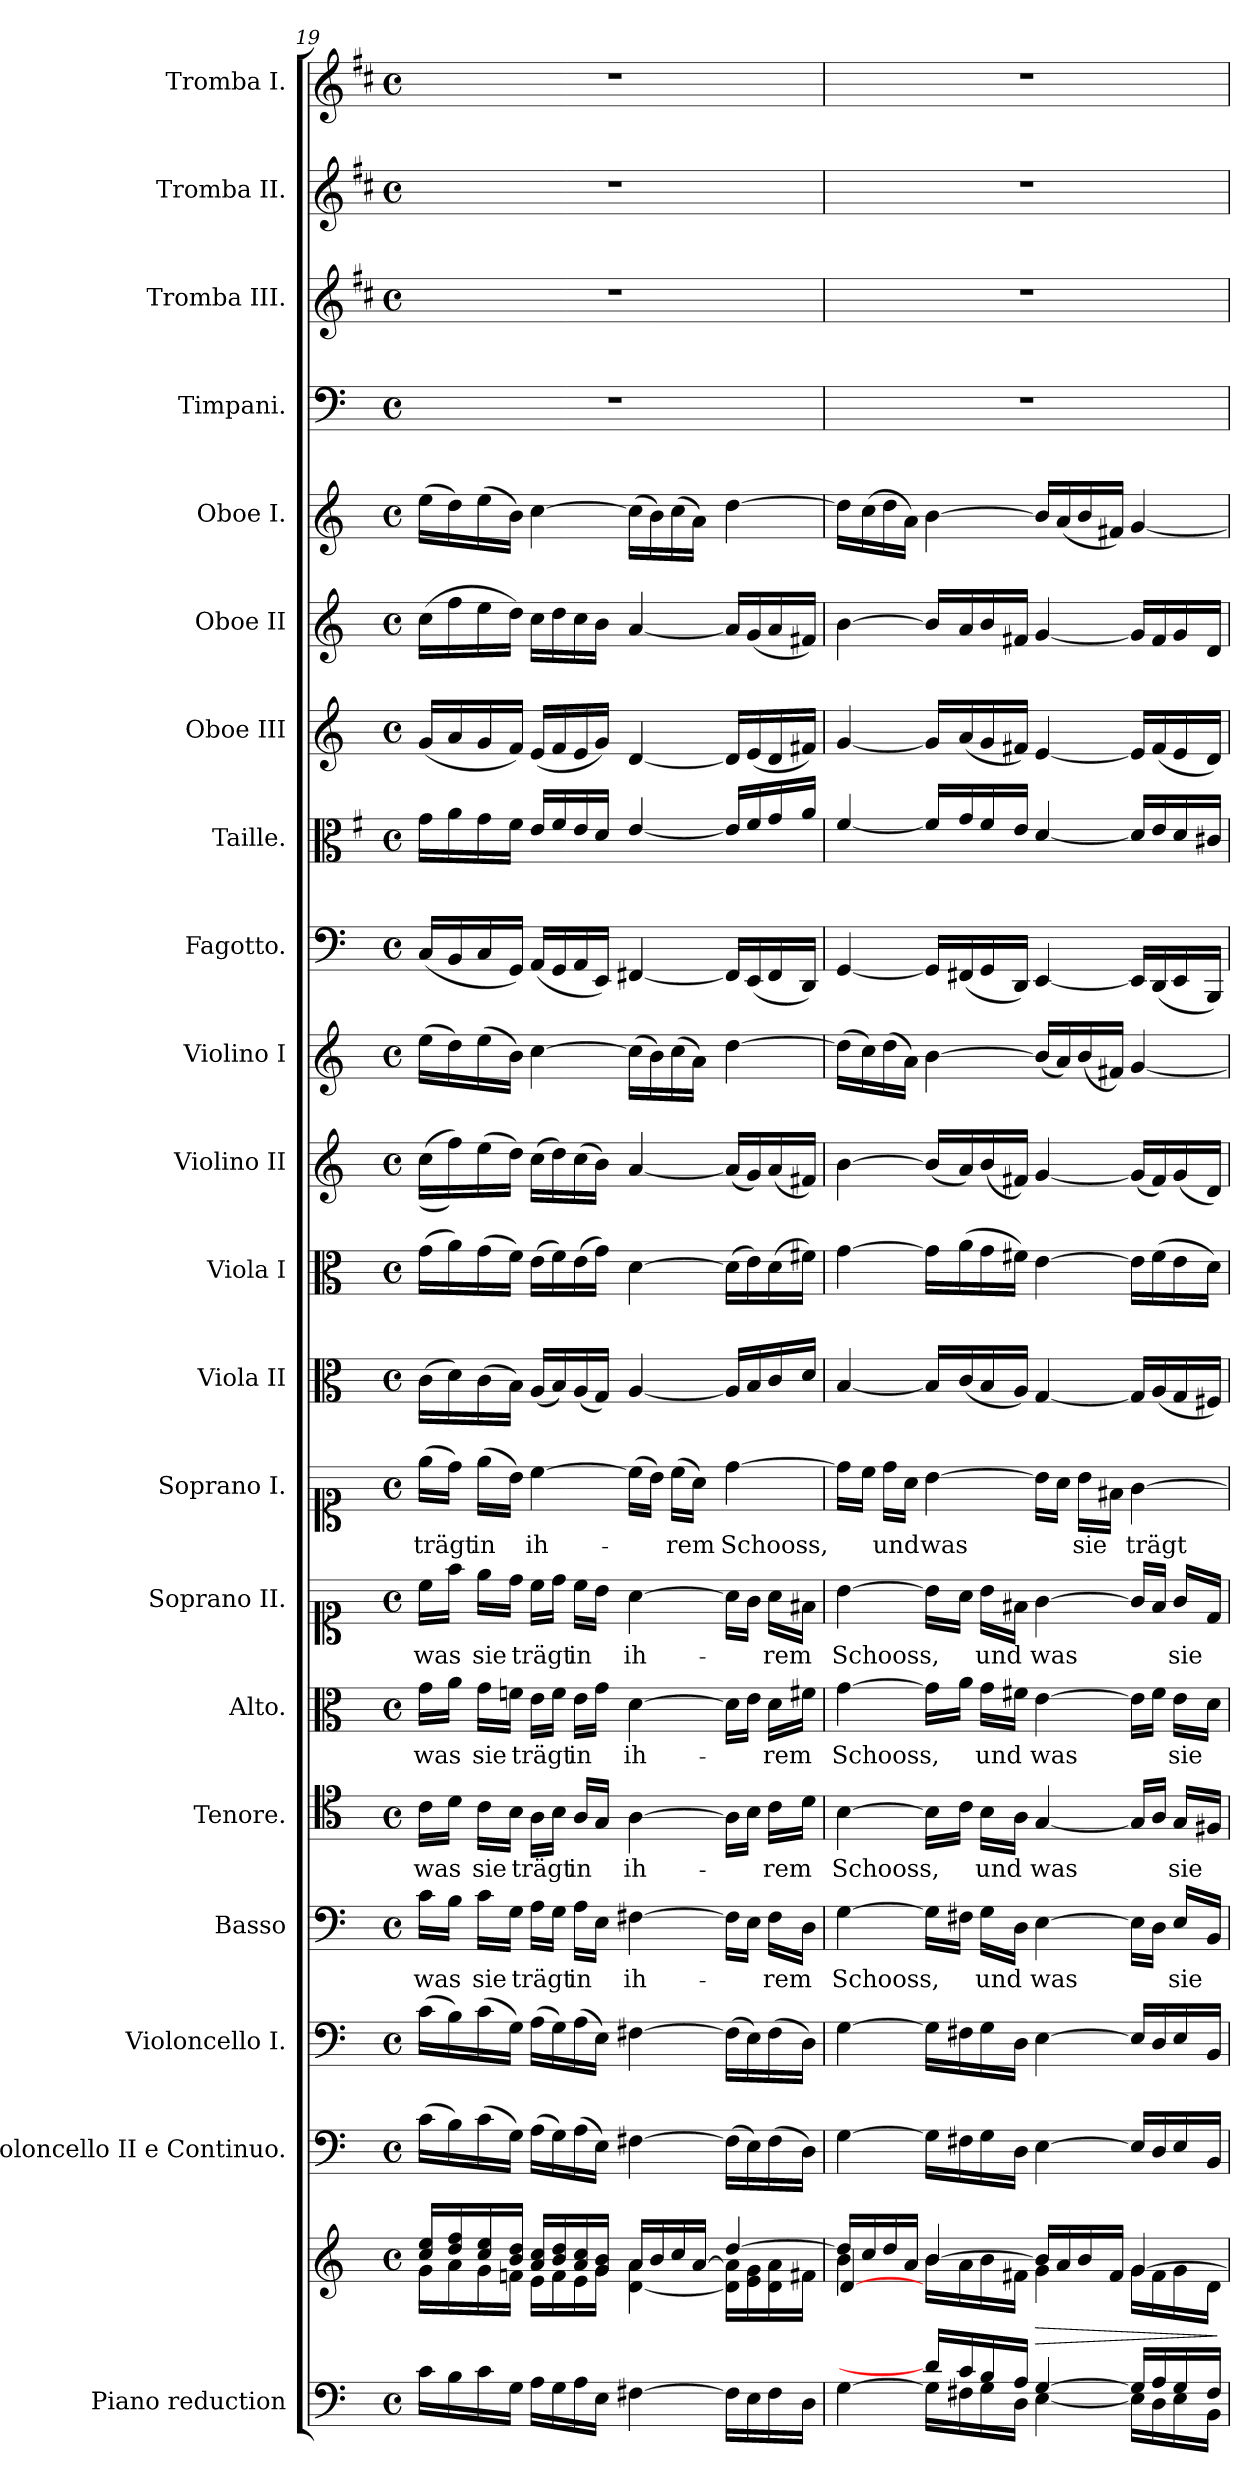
**kern	**kern	**dynam	**kern	**kern	**kern	**text	**kern	**text	**kern	**text	**kern	**text	**kern	**text	**kern	**kern	**kern	**kern	**kern	**kern	**kern	**kern	**kern	**kern	**kern	**kern	**kern
*part21	*part21	*part21	*part20	*part19	*part18	*part18	*part17	*part17	*part16	*part16	*part15	*part15	*part14	*part14	*part13	*part12	*part11	*part10	*part9	*part8	*part7	*part6	*part5	*part4	*part3	*part2	*part1
*staff22	*staff21	*staff21/22	*staff20	*staff19	*staff18	*staff18	*staff17	*staff17	*staff16	*staff16	*staff15	*staff15	*staff14	*staff14	*staff13	*staff12	*staff11	*staff10	*staff9	*staff8	*staff7	*staff6	*staff5	*staff4	*staff3	*staff2	*staff1
*I"Piano reduction	*	*	*I"Violoncello II e Continuo.	*I"Violoncello I.	*I"Basso	*	*I"Tenore.	*	*I"Alto.	*	*I"Soprano II.	*	*I"Soprano I.	*	*I"Viola II	*I"Viola I	*I"Violino II	*I"Violino I	*I"Fagotto.	*I"Taille.	*I"Oboe III	*I"Oboe II	*I"Oboe I.	*I"Timpani.	*I"Tromba III.	*I"Tromba II.	*I"Tromba I.
*I'Pno	*	*	*I'Vc	*I'Vc	*	*	*	*	*	*	*	*	*	*	*	*I'Vla	*	*I'Vln	*	*	*I'Ob	*I'Ob	*I'Ob	*I'Timp	*	*	*
*clefF4	*clefG2	*	*clefF4	*clefF4	*clefF4	*	*clefC4	*	*clefC3	*	*clefC1	*	*clefC1	*	*clefC3	*clefC3	*clefG2	*clefG2	*clefF4	*clefC3	*clefG2	*clefG2	*clefG2	*clefF4	*clefG2	*clefG2	*clefG2
*	*	*	*	*ITrd-7c-12	*	*	*	*	*	*	*	*	*	*	*	*	*	*	*	*ITrd4c7	*	*	*	*	*ITrd1c2	*ITrd1c2	*ITrd1c2
*k[]	*k[]	*	*k[]	*k[]	*k[]	*	*k[]	*	*k[]	*	*k[]	*	*k[]	*	*k[]	*k[]	*k[]	*k[]	*k[]	*k[]	*k[]	*k[]	*k[]	*k[]	*k[]	*k[]	*k[]
*M4/4	*M4/4	*	*M4/4	*M4/4	*M4/4	*	*M4/4	*	*M4/4	*	*M4/4	*	*M4/4	*	*M4/4	*M4/4	*M4/4	*M4/4	*M4/4	*M4/4	*M4/4	*M4/4	*M4/4	*M4/4	*M4/4	*M4/4	*M4/4
*met(c)	*met(c)	*	*met(c)	*met(c)	*met(c)	*	*met(c)	*	*met(c)	*	*met(c)	*	*met(c)	*	*met(c)	*met(c)	*met(c)	*met(c)	*met(c)	*met(c)	*met(c)	*met(c)	*met(c)	*met(c)	*met(c)	*met(c)	*met(c)
=19	=19	=19	=19	=19	=19	=19	=19	=19	=19	=19	=19	=19	=19	=19	=19	=19	=19	=19	=19	=19	=19	=19	=19	=19	=19	=19	=19
*	*^	*	*	*	*	*	*	*	*	*	*	*	*	*	*	*	*	*	*	*	*	*	*	*	*	*	*
!	!	!	!	!	!	!	!LO:LY:b	!	!LO:LY:b	!	!LO:LY:b	!	!LO:LY:b	!	!LO:LY:b	!	!	!	!	!	!	!	!	!	!	!	!	!
16c\LL	16cc/ 16ee/LL	16g\LL	.	(16c\LL	(16cc\LL	16c\LL	was	16c\LL	was	16g\LL	was	16cc\LL	was	(16ee\LL	trägt	(16c\LL	(16g\LL	((16cc\LL	(16ee\LL	(16C/LL	16c\LL	(16g/LL	(16cc\LL	(16ee\LL	1r	1r	1r	1r
16B\	16dd/ 16ff/	16a\	.	16B\)	16b\)	16B\JJ	.	16d\JJ	.	16a\JJ	.	16ff\JJ	.	16dd\JJ)	.	16d\)	16a\)	16ff\))	16dd\)	16BB/	16d\	16a/	16ff\	16dd\)	.	.	.	.
!	!	!	!	!	!	!	!LO:LY:b	!	!LO:LY:b	!	!LO:LY:b	!	!LO:LY:b	!	!LO:LY:b	!	!	!	!	!	!	!	!	!	!	!	!	!
16c\	16cc/ 16ee/	16g\	.	(16c\	(16cc\	16c\LL	sie	16c\LL	sie	16g\LL	sie	16ee\LL	sie	(16ee\LL	in	(16c\	(16g\	(16ee\	(16ee\	16C/	16c\	16g/	16ee\	(16ee\	.	.	.	.
16G\JJ	16b/ 16dd/JJ	16fn\JJ	.	16G\JJ)	16g\JJ)	16G\JJ	.	16B\JJ	.	16fn\JJ	.	16dd\JJ	.	16b\JJ)	.	16B\JJ)	16f\JJ)	16dd\JJ)	16b\JJ)	16GG/JJ)	16B\JJ	16f/JJ)	16dd\JJ)	16b\JJ)	.	.	.	.
!	!	!	!	!	!	!	!LO:LY:b	!	!LO:LY:b	!	!LO:LY:b	!	!LO:LY:b	!	!LO:LY:b	!	!	!	!	!	!	!	!	!	!	!	!	!
16A\LL	16a/ 16cc/LL	16e\LL	.	(16A\LL	(16a\LL	16A\LL	trägt	16A\LL	trägt	16e\LL	trägt	16cc\LL	trägt	[4cc\	ih-	(16A/LL	(16e\LL	(16cc\LL	[4cc\	(16AA/LL	16A/LL	(16e/LL	16cc\LL	[4cc\	.	.	.	.
16G\	16b/ 16dd/	16f\	.	16G\)	16g\)	16G\JJ	.	16B\JJ	.	16f\JJ	.	16dd\JJ	.	.	.	16B/)	16f\)	16dd\)	.	16GG/	16B/	16f/	16dd\	.	.	.	.	.
!	!	!	!	!	!	!	!LO:LY:b	!	!LO:LY:b	!	!LO:LY:b	!	!LO:LY:b	!	!	!	!	!	!	!	!	!	!	!	!	!	!	!
16A\	16a/ 16cc/	16e\	.	(16A\	(16a\	16A\LL	in	16A/LL	in	16e\LL	in	16cc\LL	in	.	.	(16A/	(16e\	(16cc\	.	16AA/	16A/	16e/	16cc\	.	.	.	.	.
16E\JJ	16g/ 16b/JJ	16g\JJ	.	16E\JJ)	16e\JJ)	16E\JJ	.	16G/JJ	.	16g\JJ	.	16b\JJ	.	.	.	16G/JJ)	16g\JJ)	16b\JJ)	.	16EE/JJ)	16G/JJ	16g/JJ)	16b\JJ	.	.	.	.	.
!	!	!	!	!	!	!	!LO:LY:b	!	!LO:LY:b	!	!LO:LY:b	!	!LO:LY:b	!	!	!	!	!	!	!	!	!	!	!	!	!	!	!
[4F#X\	16a/LL	[4d\ 4a\	.	[4F#X\	[4f#X\	[4F#X\	ih-	[4A\	ih-	[4d\	ih-	[4a\	ih-	(16cc\LL]	.	[4A/	[4d\	[4a/	(16cc\LL]	[4FF#X/	[4A/	[4d/	[4a/	(16cc\LL]	.	.	.	.
.	16b/	.	.	.	.	.	.	.	.	.	.	.	.	16b\JJ)	.	.	.	.	16b\)	.	.	.	.	16b\)	.	.	.	.
!	!	!	!	!	!	!	!	!	!	!	!	!	!	!	!LO:LY:b	!	!	!	!	!	!	!	!	!	!	!	!	!
.	16cc/	.	.	.	.	.	.	.	.	.	.	.	.	(16cc\LL	-rem	.	.	.	(16cc\	.	.	.	.	(16cc\	.	.	.	.
.	[16a/JJ	.	.	.	.	.	.	.	.	.	.	.	.	16a\JJ)	.	.	.	.	16a\JJ)	.	.	.	.	16a\JJ)	.	.	.	.
!	!	!	!	!	!	!	!	!	!	!	!	!	!	!	!LO:LY:b	!	!	!	!	!	!	!	!	!	!	!	!	!
16F#\LL]	[4dd/	16d\] 16a\]LL	.	(16F#\LL]	(16f#\LL]	16F#\LL]	.	16A\LL]	.	16d\LL]	.	16a\LL]	.	[4dd\	Schooss,	16A/LL]	(16d\LL]	(16a/LL]	[4dd\	16FF#/LL]	16A/LL]	16d/LL]	16a/LL]	[4dd\	.	.	.	.
16E\	.	16e\ 16g\	.	16E\)	16e\)	16E\JJ	.	16B\JJ	.	16e\JJ	.	16g\JJ	.	.	.	16B/	16e\)	16g/)	.	(16EE/	16B/	(16e/	(16g/	.	.	.	.	.
!	!	!	!	!	!	!	!LO:LY:b	!	!LO:LY:b	!	!LO:LY:b	!	!LO:LY:b	!	!	!	!	!	!	!	!	!	!	!	!	!	!	!
16F#\	.	16d\ 16a\	.	(16F#\	(16f#\	16F#\LL	-rem	16c\LL	-rem	16d\LL	-rem	16a\LL	-rem	.	.	16c/	(16d\	(16a/	.	16FF#/	16c/	16d/	16a/	.	.	.	.	.
16D\JJ	.	16f#X\JJ	.	16D\JJ)	16d\JJ)	16D\JJ	.	16d\JJ	.	16f#X\JJ	.	16f#X\JJ	.	.	.	16d/JJ	16f#X\JJ)	16f#X/JJ)	.	16DD/JJ)	16d/JJ	16f#X/JJ)	16f#X/JJ)	.	.	.	.	.
=20	=20	=20	=20	=20	=20	=20	=20	=20	=20	=20	=20	=20	=20	=20	=20	=20	=20	=20	=20	=20	=20	=20	=20	=20	=20	=20	=20	=20
*^	*	*^	*	*	*	*	*	*	*	*	*	*	*	*	*	*	*	*	*	*	*	*	*	*	*	*	*	*
!	!	!	!	!	!	!	!	!	!LO:LY:b	!	!LO:LY:b	!	!LO:LY:b	!	!LO:LY:b	!	!	!	!	!	!	!	!	!	!	!	!	!	!	!
4ryy	[4G\	16dd/LL]	4b\	[>4d/	.	[4G\	[4g\	[4G\	Schooss,	[4B\	Schooss,	[4g\	Schooss,	[4b\	Schooss,	16dd\LL]	.	[4B/	[4g\	[4b\	(16dd\LL]	[4GG/	[4B/	[4g/	[4b\	16dd\LL]	1r	1r	1r	1r
.	.	16cc/	.	.	.	.	.	.	.	.	.	.	.	.	.	16cc\JJ	.	.	.	.	16cc\)	.	.	.	.	(16cc\	.	.	.	.
!	!	!	!	!	!	!	!	!	!	!	!	!	!	!	!	!	!LO:LY:b	!	!	!	!	!	!	!	!	!	!	!	!	!
.	.	16dd/	.	.	.	.	.	.	.	.	.	.	.	.	.	16dd\LL	und	.	.	.	(16dd\	.	.	.	.	16dd\	.	.	.	.
.	.	16a/JJ	.	.	.	.	.	.	.	.	.	.	.	.	.	16a\JJ	.	.	.	.	16a\JJ)	.	.	.	.	16a\JJ)	.	.	.	.
!	!	!	!	!	!	!	!	!	!	!	!	!	!	!	!	!	!LO:LY:b	!	!	!	!	!	!	!	!	!	!	!	!	!
16d/LL]	16G\LL]	[4b/	16b\LL	2.ryy	.	16G\LL]	16g\LL]	16G\LL]	.	16B\LL]	.	16g\LL]	.	16b\LL]	.	[4b\	was	16B/LL]	16g\LL]	(16b/LL]	[4b\	16GG/LL]	16B/LL]	16g/LL]	16b/LL]	[4b\	.	.	.	.
16c/	16F#X\	.	16a\	.	.	16F#X\	16f#X\	16F#X\JJ	.	16c\JJ	.	16a\JJ	.	16a\JJ	.	.	.	(16c/	(16a\	16a/)	.	(16FF#X/	16c/	(16a/	16a/	.	.	.	.	.
!	!	!	!	!	!	!	!	!	!LO:LY:b	!	!LO:LY:b	!	!LO:LY:b	!	!LO:LY:b	!	!	!	!	!	!	!	!	!	!	!	!	!	!	!
16B/	16G\	.	16b\	.	.	16G\	16g\	16G\LL	und	16B\LL	und	16g\LL	und	16b\LL	und	.	.	16B/	16g\	(16b/	.	16GG/	16B/	16g/	16b/	.	.	.	.	.
16A/JJ	16D\JJ	.	16f#X\JJ	.	.	16D\JJ	16d\JJ	16D\JJ	.	16A\JJ	.	16f#X\JJ	.	16f#X\JJ	.	.	.	16A/JJ)	16f#X\JJ)	16f#X/JJ)	.	16DD/JJ)	16A/JJ	16f#X/JJ)	16f#X/JJ	.	.	.	.	.
!	!	!	!	!	!LO:HP:b	!	!	!	!LO:LY:b	!	!LO:LY:b	!	!LO:LY:b	!	!LO:LY:b	!	!	!	!	!	!	!	!	!	!	!	!	!	!	!
[4G/	[4E\	16b/LL]	4g\	.	>	[4E\	[4e\	[4E\	was	[4G/	was	[4e\	was	[4g\	was	16b\LL]	.	[4G/	[4e\	[4g/	(16b/LL]	[4EE/	[4G/	[4e/	[4g/	16b/LL]	.	.	.	.
.	.	16a/	.	.	.	.	.	.	.	.	.	.	.	.	.	16a\JJ	.	.	.	.	16a/)	.	.	.	.	(16a/	.	.	.	.
!	!	!	!	!	!	!	!	!	!	!	!	!	!	!	!	!	!LO:LY:b	!	!	!	!	!	!	!	!	!	!	!	!	!
.	.	16b/	.	.	.	.	.	.	.	.	.	.	.	.	.	16b\LL	sie	.	.	.	(16b/	.	.	.	.	16b/	.	.	.	.
.	.	16f#/JJ	.	.	.	.	.	.	.	.	.	.	.	.	.	16f#X\JJ	.	.	.	.	16f#X/JJ)	.	.	.	.	16f#X/JJ)	.	.	.	.
!	!	!	!	!	!	!	!	!	!	!	!	!	!	!	!	!	!LO:LY:b	!	!	!	!	!	!	!	!	!	!	!	!	!
16G/LL]	16E\LL]	[4g/	16g\LL	.	.	16E/LL]	16e/LL]	16E\LL]	.	16G/LL]	.	16e\LL]	.	16g/LL]	.	[4g\	trägt	16G/LL]	16e\LL]	(16g/LL]	[4g/	16EE/LL]	16G/LL]	16e/LL]	16g/LL]	[4g/	.	.	.	.
16A/	16D\	.	16f#\	.	.	16D/	16d/	16D\JJ	.	16A/JJ	.	16f#\JJ	.	16f#/JJ	.	.	.	(16A/	(16f#\	16f#/)	.	(16DD/	16A/	(16f#/	16f#/	.	.	.	.	.
!	!	!	!	!	!	!	!	!	!LO:LY:b	!	!LO:LY:b	!	!LO:LY:b	!	!LO:LY:b	!	!	!	!	!	!	!	!	!	!	!	!	!	!	!
16G/	16E\	.	16g\	.	.	16E/	16e/	16E/LL	sie	16G/LL	sie	16e\LL	sie	16g/LL	sie	.	.	16G/	16e\	(16g/	.	16EE/	16G/	16e/	16g/	.	.	.	.	.
16F#/JJ	16BB\JJ	.	16d\JJ	.	.	16BB/JJ	16B/JJ	16BB/JJ	.	16F#X/JJ	.	16d\JJ	.	16d/JJ	.	.	.	16F#X/JJ)	16d\JJ)	16d/JJ)	.	16BBB/JJ)	16F#X/JJ	16d/JJ)	16d/JJ	.	.	.	.	.
*v	*v	*	*	*	*	*	*	*	*	*	*	*	*	*	*	*	*	*	*	*	*	*	*	*	*	*	*	*	*	*
*	*v	*v	*v	*	*	*	*	*	*	*	*	*	*	*	*	*	*	*	*	*	*	*	*	*	*	*	*	*	*
.	.	]	.	.	.	.	.	.	.	.	.	.	.	.	.	.	.	.	.	.	.	.	.	.	.	.	.
=	=	=	=	=	=	=	=	=	=	=	=	=	=	=	=	=	=	=	=	=	=	=	=	=	=	=	=
*-	*-	*-	*-	*-	*-	*-	*-	*-	*-	*-	*-	*-	*-	*-	*-	*-	*-	*-	*-	*-	*-	*-	*-	*-	*-	*-	*-
